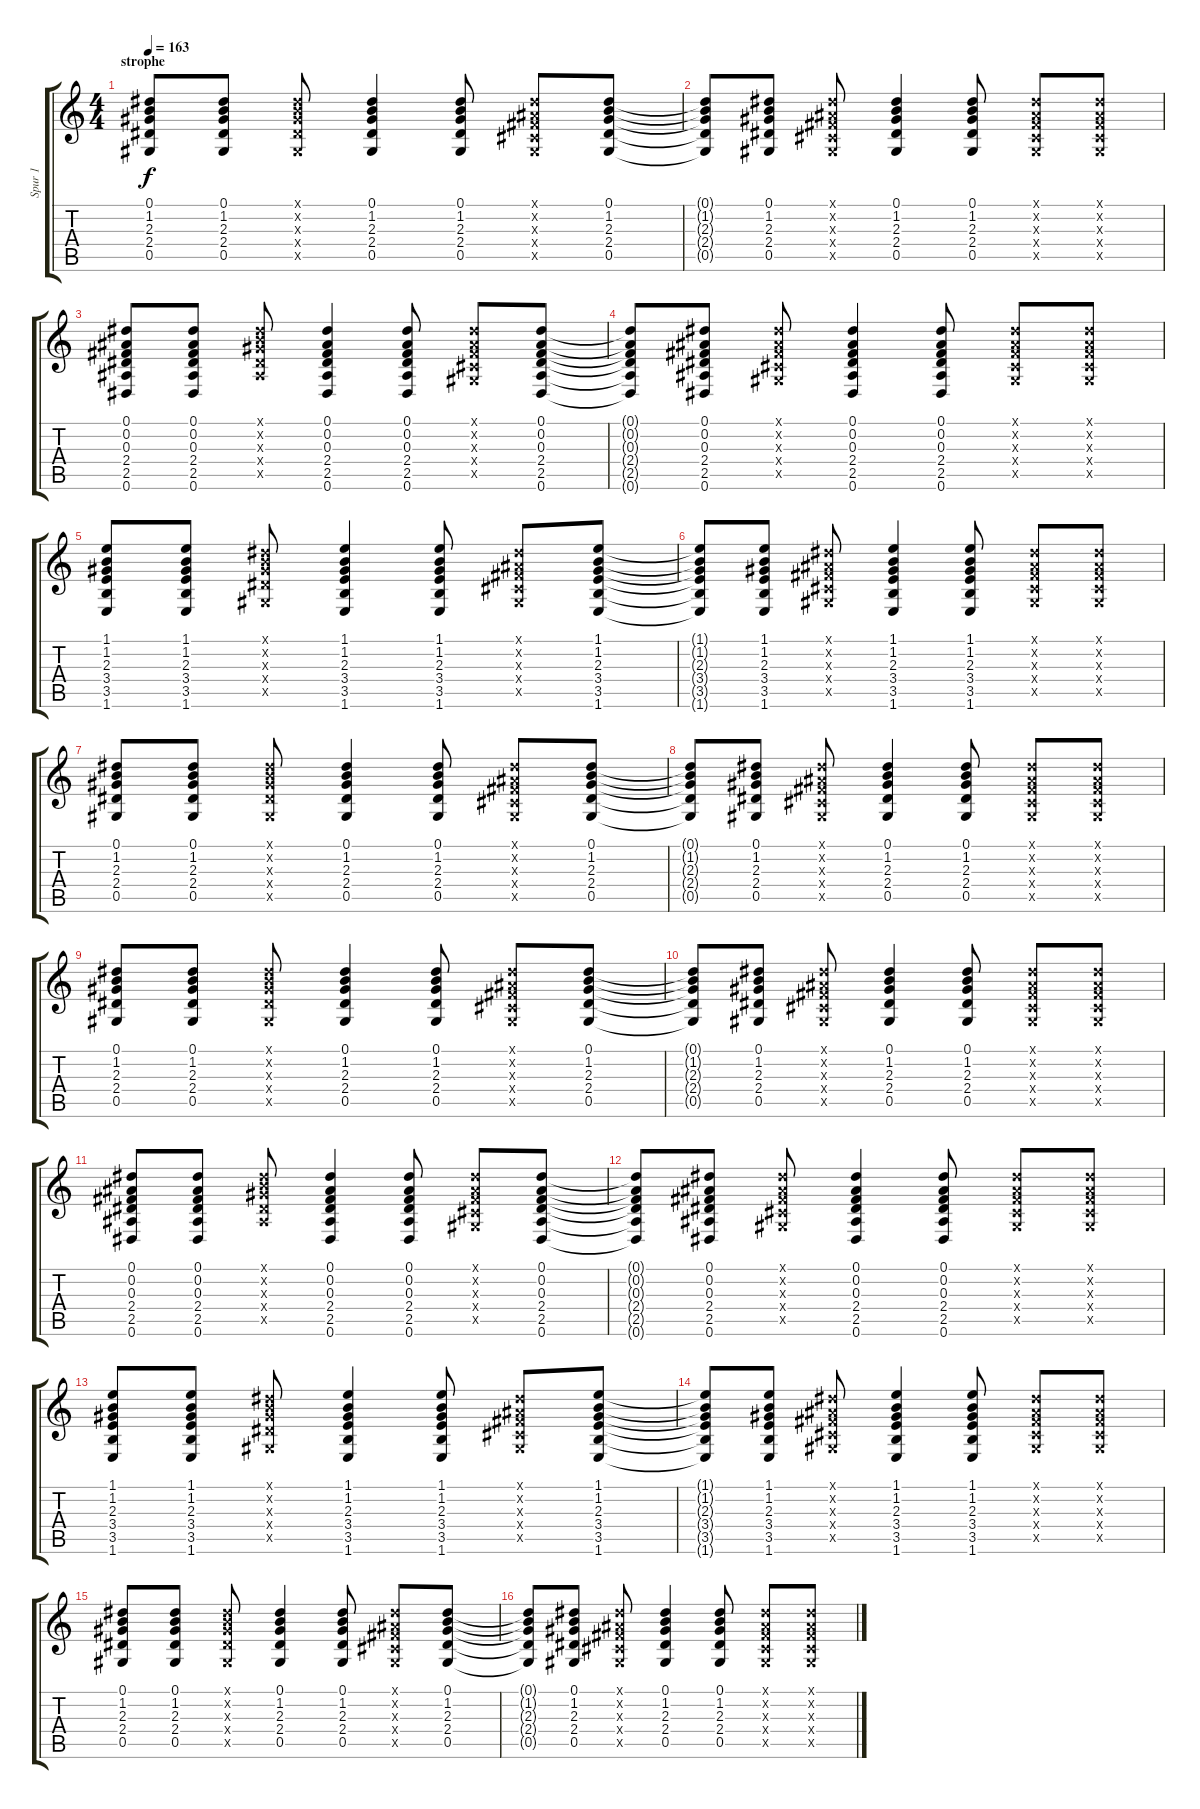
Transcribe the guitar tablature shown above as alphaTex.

\track ("Spur 1" "Spur 1") {instrument acousticguitarsteel}
\staff {score tabs}
\tuning (Eb4 Bb3 Gb3 Db3 Ab2 Eb2) {hide}
\ts (4 4)
\section ("" "strophe")
\tempo 163
\clef g2
\ks c
(0.1 1.2 2.3 2.4 0.5).8{dy f} (0.1 1.2 2.3 2.4 0.5).8 (0.1{x} 1.2{x} 2.3{x} 2.4{x} 0.5{x}).8 (0.1 1.2 2.3 2.4 0.5).4 (0.1 1.2 2.3 2.4 0.5).8 (0.1{x} 0.2{x} 0.3{x} 0.4{x} 0.5{x}).8 (0.1 1.2 2.3 2.4 0.5).8 |
(0.1{t} 1.2{t} 2.3{t} 2.4{t} 0.5{t}).8 (0.1 1.2 2.3 2.4 0.5).8 (0.1{x} 0.2{x} 0.3{x} 0.4{x} 0.5{x}).8 (0.1 1.2 2.3 2.4 0.5).4 (0.1 1.2 2.3 2.4 0.5).8 (0.1{x} 0.2{x} 0.3{x} 0.4{x} 0.5{x}).8 (0.1{x} 0.2{x} 0.3{x} 0.4{x} 0.5{x}).8 |
(0.1 0.2 0.3 2.4 2.5 0.6).8 (0.1 0.2 0.3 2.4 2.5 0.6).8 (0.1{x} 1.2{x} 2.3{x} 2.4{x} 2.5{x}).8 (0.1 0.2 0.3 2.4 2.5 0.6).4 (0.1 0.2 0.3 2.4 2.5 0.6).8 (0.1{x} 0.2{x} 0.3{x} 0.4{x} 0.5{x}).8 (0.1 0.2 0.3 2.4 2.5 0.6).8 |
(0.1{t} 0.2{t} 0.3{t} 2.4{t} 2.5{t} 0.6{t}).8 (0.1 0.2 0.3 2.4 2.5 0.6).8 (0.1{x} 0.2{x} 0.3{x} 0.4{x} 0.5{x}).8 (0.1 0.2 0.3 2.4 2.5 0.6).4 (0.1 0.2 0.3 2.4 2.5 0.6).8 (0.1{x} 0.2{x} 0.3{x} 0.4{x} 0.5{x}).8 (0.1{x} 0.2{x} 0.3{x} 0.4{x} 0.5{x}).8 |
(1.1 1.2 2.3 3.4 3.5 1.6).8 (1.1 1.2 2.3 3.4 3.5 1.6).8 (0.1{x} 1.2{x} 2.3{x} 2.4{x} 0.5{x}).8 (1.1 1.2 2.3 3.4 3.5 1.6).4 (1.1 1.2 2.3 3.4 3.5 1.6).8 (0.1{x} 0.2{x} 0.3{x} 0.4{x} 0.5{x}).8 (1.1 1.2 2.3 3.4 3.5 1.6).8 |
(1.1{t} 1.2{t} 2.3{t} 3.4{t} 3.5{t} 1.6{t}).8 (1.1 1.2 2.3 3.4 3.5 1.6).8 (0.1{x} 0.2{x} 0.3{x} 0.4{x} 0.5{x}).8 (1.1 1.2 2.3 3.4 3.5 1.6).4 (1.1 1.2 2.3 3.4 3.5 1.6).8 (0.1{x} 0.2{x} 0.3{x} 0.4{x} 0.5{x}).8 (0.1{x} 0.2{x} 0.3{x} 0.4{x} 0.5{x}).8 |
(0.1 1.2 2.3 2.4 0.5).8 (0.1 1.2 2.3 2.4 0.5).8 (0.1{x} 1.2{x} 2.3{x} 2.4{x} 0.5{x}).8 (0.1 1.2 2.3 2.4 0.5).4 (0.1 1.2 2.3 2.4 0.5).8 (0.1{x} 0.2{x} 0.3{x} 0.4{x} 0.5{x}).8 (0.1 1.2 2.3 2.4 0.5).8 |
(0.1{t} 1.2{t} 2.3{t} 2.4{t} 0.5{t}).8 (0.1 1.2 2.3 2.4 0.5).8 (0.1{x} 0.2{x} 0.3{x} 0.4{x} 0.5{x}).8 (0.1 1.2 2.3 2.4 0.5).4 (0.1 1.2 2.3 2.4 0.5).8 (0.1{x} 0.2{x} 0.3{x} 0.4{x} 0.5{x}).8 (0.1{x} 0.2{x} 0.3{x} 0.4{x} 0.5{x}).8 |
(0.1 1.2 2.3 2.4 0.5).8 (0.1 1.2 2.3 2.4 0.5).8 (0.1{x} 1.2{x} 2.3{x} 2.4{x} 0.5{x}).8 (0.1 1.2 2.3 2.4 0.5).4 (0.1 1.2 2.3 2.4 0.5).8 (0.1{x} 0.2{x} 0.3{x} 0.4{x} 0.5{x}).8 (0.1 1.2 2.3 2.4 0.5).8 |
(0.1{t} 1.2{t} 2.3{t} 2.4{t} 0.5{t}).8 (0.1 1.2 2.3 2.4 0.5).8 (0.1{x} 0.2{x} 0.3{x} 0.4{x} 0.5{x}).8 (0.1 1.2 2.3 2.4 0.5).4 (0.1 1.2 2.3 2.4 0.5).8 (0.1{x} 0.2{x} 0.3{x} 0.4{x} 0.5{x}).8 (0.1{x} 0.2{x} 0.3{x} 0.4{x} 0.5{x}).8 |
(0.1 0.2 0.3 2.4 2.5 0.6).8 (0.1 0.2 0.3 2.4 2.5 0.6).8 (0.1{x} 1.2{x} 2.3{x} 2.4{x} 2.5{x}).8 (0.1 0.2 0.3 2.4 2.5 0.6).4 (0.1 0.2 0.3 2.4 2.5 0.6).8 (0.1{x} 0.2{x} 0.3{x} 0.4{x} 0.5{x}).8 (0.1 0.2 0.3 2.4 2.5 0.6).8 |
(0.1{t} 0.2{t} 0.3{t} 2.4{t} 2.5{t} 0.6{t}).8 (0.1 0.2 0.3 2.4 2.5 0.6).8 (0.1{x} 0.2{x} 0.3{x} 0.4{x} 0.5{x}).8 (0.1 0.2 0.3 2.4 2.5 0.6).4 (0.1 0.2 0.3 2.4 2.5 0.6).8 (0.1{x} 0.2{x} 0.3{x} 0.4{x} 0.5{x}).8 (0.1{x} 0.2{x} 0.3{x} 0.4{x} 0.5{x}).8 |
(1.1 1.2 2.3 3.4 3.5 1.6).8 (1.1 1.2 2.3 3.4 3.5 1.6).8 (0.1{x} 1.2{x} 2.3{x} 2.4{x} 0.5{x}).8 (1.1 1.2 2.3 3.4 3.5 1.6).4 (1.1 1.2 2.3 3.4 3.5 1.6).8 (0.1{x} 0.2{x} 0.3{x} 0.4{x} 0.5{x}).8 (1.1 1.2 2.3 3.4 3.5 1.6).8 |
(1.1{t} 1.2{t} 2.3{t} 3.4{t} 3.5{t} 1.6{t}).8 (1.1 1.2 2.3 3.4 3.5 1.6).8 (0.1{x} 0.2{x} 0.3{x} 0.4{x} 0.5{x}).8 (1.1 1.2 2.3 3.4 3.5 1.6).4 (1.1 1.2 2.3 3.4 3.5 1.6).8 (0.1{x} 0.2{x} 0.3{x} 0.4{x} 0.5{x}).8 (0.1{x} 0.2{x} 0.3{x} 0.4{x} 0.5{x}).8 |
(0.1 1.2 2.3 2.4 0.5).8 (0.1 1.2 2.3 2.4 0.5).8 (0.1{x} 1.2{x} 2.3{x} 2.4{x} 0.5{x}).8 (0.1 1.2 2.3 2.4 0.5).4 (0.1 1.2 2.3 2.4 0.5).8 (0.1{x} 0.2{x} 0.3{x} 0.4{x} 0.5{x}).8 (0.1 1.2 2.3 2.4 0.5).8 |
(0.1{t} 1.2{t} 2.3{t} 2.4{t} 0.5{t}).8 (0.1 1.2 2.3 2.4 0.5).8 (0.1{x} 0.2{x} 0.3{x} 0.4{x} 0.5{x}).8 (0.1 1.2 2.3 2.4 0.5).4 (0.1 1.2 2.3 2.4 0.5).8 (0.1{x} 0.2{x} 0.3{x} 0.4{x} 0.5{x}).8 (0.1{x} 0.2{x} 0.3{x} 0.4{x} 0.5{x}).8
